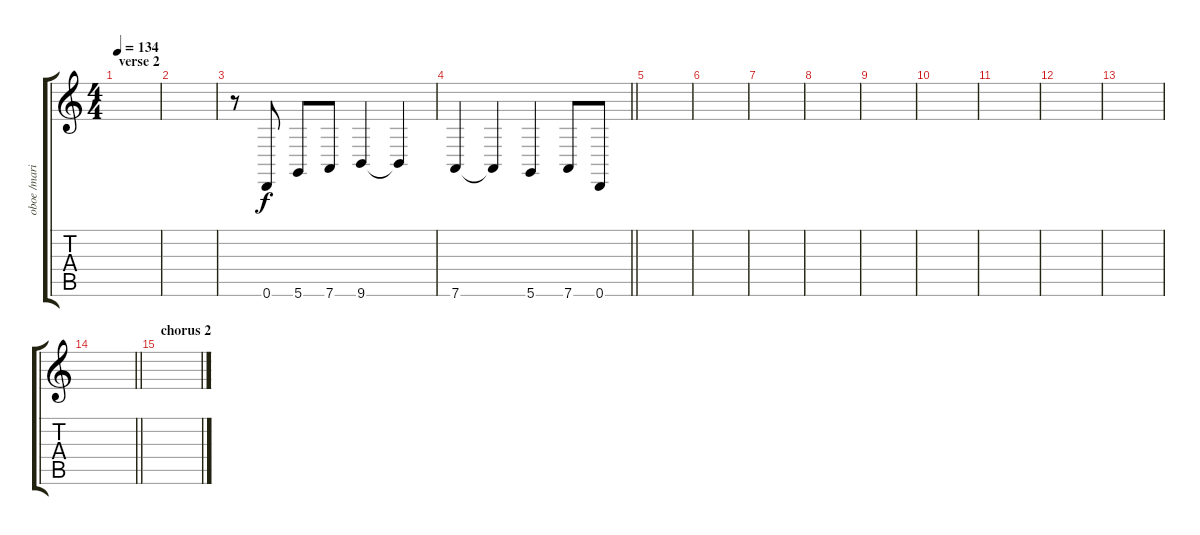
\track ("oboe /marimba" "oboe /mari") {instrument oboe}
\staff {score tabs}
\tuning (E4 B3 G3 D3 A2 D2) {hide}
\ts (4 4)
\section ("" "verse 2")
\tempo 134
\clef g2
\ks c
|
|
r.8 0.6.8 5.6.8 7.6.8 9.6.4 9.6{t}.4 |
\barLineRight lightlight
7.6.4 7.6{t}.4 5.6.4 7.6.8 0.6.8 |
|
|
|
|
|
|
|
|
|
\barLineRight lightlight
|
\section ("" "chorus 2")
